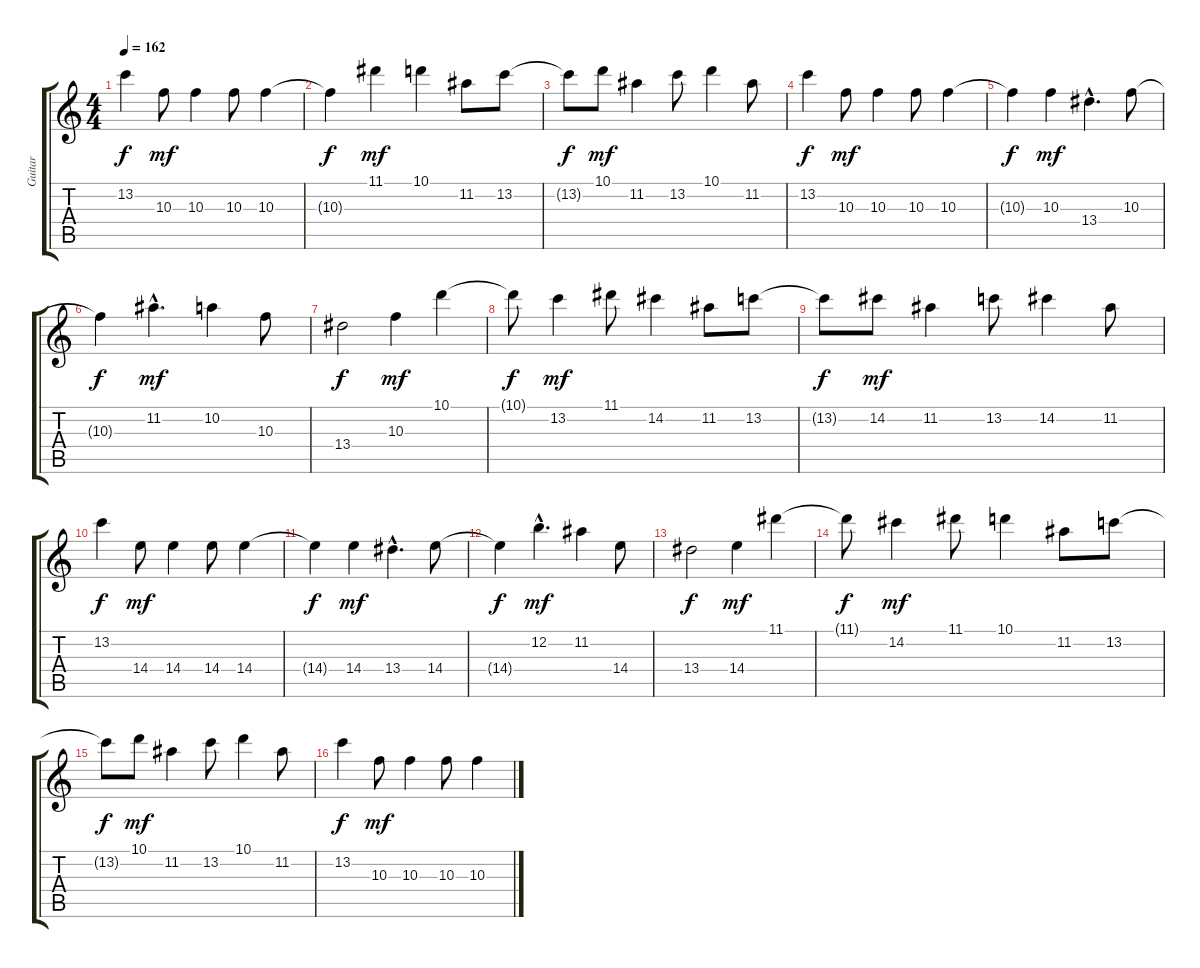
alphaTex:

\track ("Guitar" "Guitar") {instrument distortionguitar}
\staff {score tabs}
\tuning (E4 B3 G3 D3 A2 E2) {hide}
\ts (4 4)
\tempo 162
\clef g2
\ks c
13.2.4{dy f} 10.3.8{dy mf} 10.3.4 10.3.8 10.3.4 |
10.3{t}.4{dy f} 11.1.4{dy mf} 10.1.4 11.2.8 13.2.8 |
13.2{t}.8{dy f} 10.1.8{dy mf} 11.2.4 13.2.8 10.1.4 11.2.8 |
13.2.4{dy f} 10.3.8{dy mf} 10.3.4 10.3.8 10.3.4 |
10.3{t}.4{dy f} 10.3.4{dy mf} 13.4{hac}.4{d} 10.3.8 |
10.3{t}.4{dy f} 11.2{hac}.4{d dy mf} 10.2.4 10.3.8 |
13.4.2{dy f} 10.3.4{dy mf} 10.1.4 |
10.1{t}.8{dy f} 13.2.4{dy mf} 11.1.8 14.2.4 11.2.8 13.2.8 |
13.2{t}.8{dy f} 14.2.8{dy mf} 11.2.4 13.2.8 14.2.4 11.2.8 |
13.2.4{dy f} 14.4.8{dy mf} 14.4.4 14.4.8 14.4.4 |
14.4{t}.4{dy f} 14.4.4{dy mf} 13.4{hac}.4{d} 14.4.8 |
14.4{t}.4{dy f} 12.2{hac}.4{d dy mf} 11.2.4 14.4.8 |
13.4.2{dy f} 14.4.4{dy mf} 11.1.4 |
11.1{t}.8{dy f} 14.2.4{dy mf} 11.1.8 10.1.4 11.2.8 13.2.8 |
13.2{t}.8{dy f} 10.1.8{dy mf} 11.2.4 13.2.8 10.1.4 11.2.8 |
13.2.4{dy f} 10.3.8{dy mf} 10.3.4 10.3.8 10.3.4
